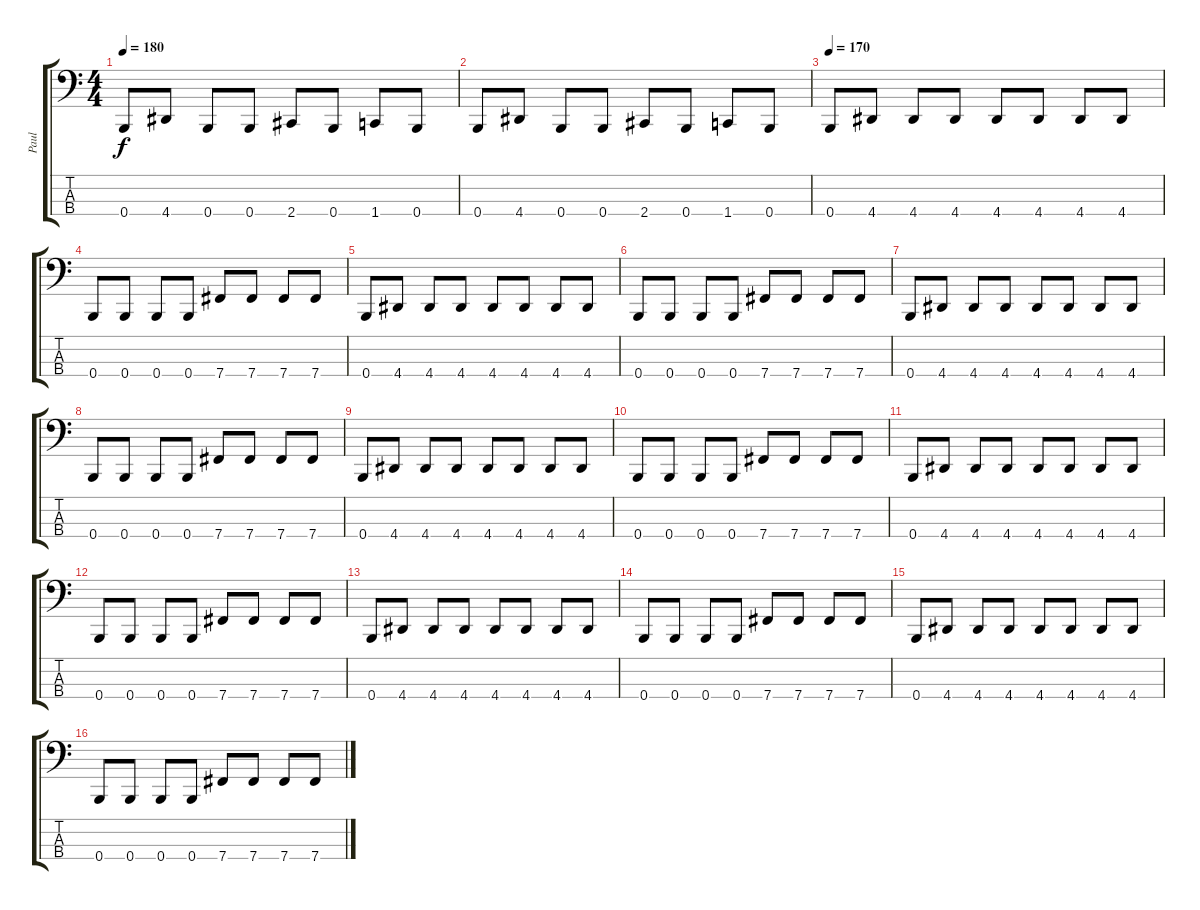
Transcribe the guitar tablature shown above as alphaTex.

\track ("Paul" "Paul") {instrument electricbassfinger}
\staff {score tabs}
\tuning (E2 B1 Gb1 B0) {hide}
\ts (4 4)
\tempo 180
\clef f4
\ks c
0.4.8{dy f} 4.4.8 0.4.8 0.4.8 2.4.8 0.4.8 1.4.8 0.4.8 |
0.4.8 4.4.8 0.4.8 0.4.8 2.4.8 0.4.8 1.4.8 0.4.8 |
\tempo 170
0.4.8 4.4.8 4.4.8 4.4.8 4.4.8 4.4.8 4.4.8 4.4.8 |
0.4.8 0.4.8 0.4.8 0.4.8 7.4.8 7.4.8 7.4.8 7.4.8 |
0.4.8 4.4.8 4.4.8 4.4.8 4.4.8 4.4.8 4.4.8 4.4.8 |
0.4.8 0.4.8 0.4.8 0.4.8 7.4.8 7.4.8 7.4.8 7.4.8 |
0.4.8 4.4.8 4.4.8 4.4.8 4.4.8 4.4.8 4.4.8 4.4.8 |
0.4.8 0.4.8 0.4.8 0.4.8 7.4.8 7.4.8 7.4.8 7.4.8 |
0.4.8 4.4.8 4.4.8 4.4.8 4.4.8 4.4.8 4.4.8 4.4.8 |
0.4.8 0.4.8 0.4.8 0.4.8 7.4.8 7.4.8 7.4.8 7.4.8 |
0.4.8 4.4.8 4.4.8 4.4.8 4.4.8 4.4.8 4.4.8 4.4.8 |
0.4.8 0.4.8 0.4.8 0.4.8 7.4.8 7.4.8 7.4.8 7.4.8 |
0.4.8 4.4.8 4.4.8 4.4.8 4.4.8 4.4.8 4.4.8 4.4.8 |
0.4.8 0.4.8 0.4.8 0.4.8 7.4.8 7.4.8 7.4.8 7.4.8 |
0.4.8 4.4.8 4.4.8 4.4.8 4.4.8 4.4.8 4.4.8 4.4.8 |
0.4.8 0.4.8 0.4.8 0.4.8 7.4.8 7.4.8 7.4.8 7.4.8
